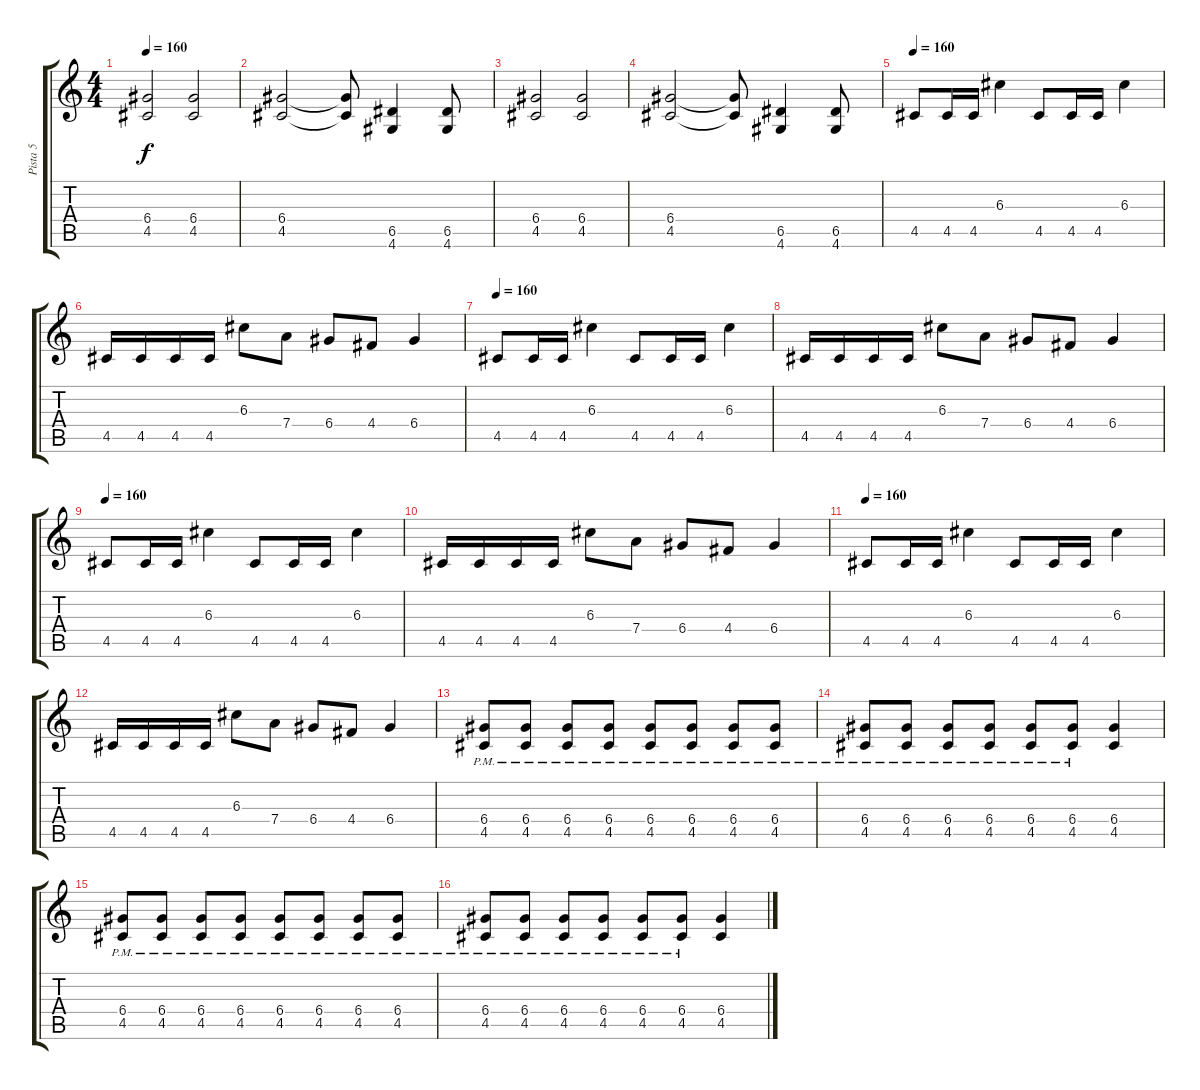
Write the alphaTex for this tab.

\track ("Pista 5" "Pista 5") {instrument distortionguitar}
\staff {score tabs}
\tuning (E4 B3 G3 D3 A2 E2) {hide}
\ts (4 4)
\tempo 160
\clef g2
\ks c
(6.4 4.5).2{dy f} (6.4 4.5).2 |
(6.4 4.5).2 (6.4{t} 4.5{t}).8 (6.5 4.6).4 (6.5 4.6).8 |
(6.4 4.5).2 (6.4 4.5).2 |
(6.4 4.5).2 (6.4{t} 4.5{t}).8 (6.5 4.6).4 (6.5 4.6).8 |
\tempo 170
\tempo 160
4.5.8 4.5.16 4.5.16 6.3.4 4.5.8 4.5.16 4.5.16 6.3.4 |
4.5.16 4.5.16 4.5.16 4.5.16 6.3.8 7.4.8 6.4.8 4.4.8 6.4.4 |
\tempo 160
4.5.8 4.5.16 4.5.16 6.3.4 4.5.8 4.5.16 4.5.16 6.3.4 |
4.5.16 4.5.16 4.5.16 4.5.16 6.3.8 7.4.8 6.4.8 4.4.8 6.4.4 |
\tempo 160
4.5.8 4.5.16 4.5.16 6.3.4 4.5.8 4.5.16 4.5.16 6.3.4 |
4.5.16 4.5.16 4.5.16 4.5.16 6.3.8 7.4.8 6.4.8 4.4.8 6.4.4 |
\tempo 160
4.5.8 4.5.16 4.5.16 6.3.4 4.5.8 4.5.16 4.5.16 6.3.4 |
4.5.16 4.5.16 4.5.16 4.5.16 6.3.8 7.4.8 6.4.8 4.4.8 6.4.4 |
(6.4{pm} 4.5{pm}).8 (6.4{pm} 4.5{pm}).8 (6.4{pm} 4.5{pm}).8 (6.4{pm} 4.5{pm}).8 (6.4{pm} 4.5{pm}).8 (6.4{pm} 4.5{pm}).8 (6.4{pm} 4.5{pm}).8 (6.4{pm} 4.5{pm}).8 |
(6.4{pm} 4.5{pm}).8 (6.4{pm} 4.5{pm}).8 (6.4{pm} 4.5{pm}).8 (6.4{pm} 4.5{pm}).8 (6.4{pm} 4.5{pm}).8 (6.4{pm} 4.5{pm}).8 (6.4 4.5).4 |
(6.4{pm} 4.5{pm}).8 (6.4{pm} 4.5{pm}).8 (6.4{pm} 4.5{pm}).8 (6.4{pm} 4.5{pm}).8 (6.4{pm} 4.5{pm}).8 (6.4{pm} 4.5{pm}).8 (6.4{pm} 4.5{pm}).8 (6.4{pm} 4.5{pm}).8 |
(6.4{pm} 4.5{pm}).8 (6.4{pm} 4.5{pm}).8 (6.4{pm} 4.5{pm}).8 (6.4{pm} 4.5{pm}).8 (6.4{pm} 4.5{pm}).8 (6.4{pm} 4.5{pm}).8 (6.4 4.5).4
